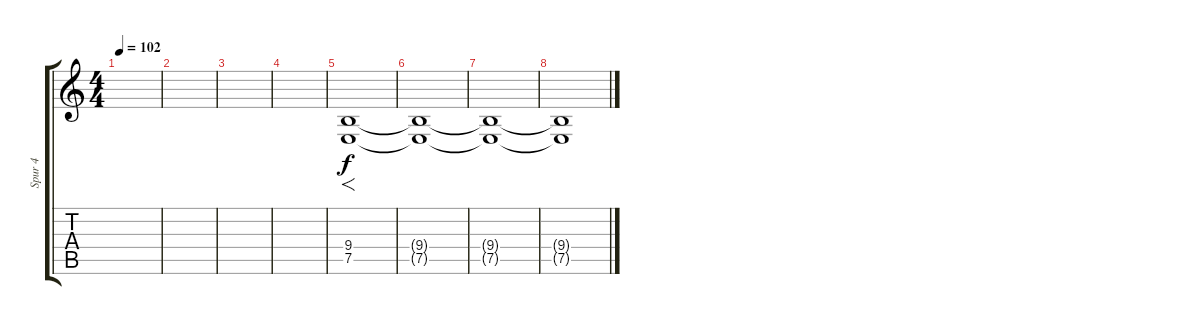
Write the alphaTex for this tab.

\track ("Spur 4" "Spur 4") {instrument applause}
\staff {score tabs}
\tuning (E4 B3 G3 D3 A2 E2) {hide}
\ts (4 4)
\tempo 102
\clef g2
\ks c
|
|
|
|
(9.4 7.5).1{f} |
(9.4{t} 7.5{t}).1{volume 0} |
(9.4{t} 7.5{t}).1 |
(9.4{t} 7.5{t}).1
